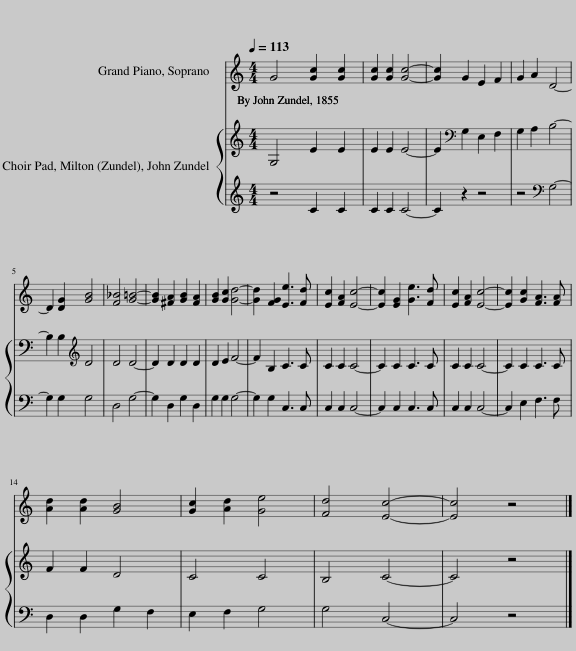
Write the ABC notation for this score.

X:1
%%score 1 { 2 | 3 }
L:1/8
Q:1/4=113
M:4/4
I:linebreak $
K:C
V:1 treble
V:2 treble
V:3 treble
V:1
 G4 [Gc]2 [Gc]2 | [Gc]2 [Gc]2 [Gc]4- | [Gc]2 G2 E2 F2 | G2 A2 D4- |$ D2 [DG]2 [GB]4 | %5
 [F_B]4 [G=B]4- | [GB]2 [^FA]2 [GB]2 [FA]2 | [GB]2 [Gc]2 [Gd]4- | [Gd]2 [FG]2 [Ee]3 [Fd] | [Ec]2 [FA]2 [Ec]4- | %10
 [Ec]2 [EG]2 [Ge]3 [Fd] | [Ec]2 [FA]2 [Ec]4- | [Ec]2 [Gc]2 [FA]3 [FA] |$ [Ad]2 [Ad]2 [GB]4 | [Gc]2 [Ad]2 [Ge]4 | %15
 [Fd]4 [Ec]4- | [Ec]4 z4 |] %17
V:2
 G,4 E2 E2 | E2 E2 E4- | E2[K:bass] G,2 E,2 F,2 | G,2 A,2 B,4- |$ B,2 B,2[K:treble] D4 | %5
 D4 D4- | D2 D2 D2 D2 | D2 E2 F4- | F2 B,2 C3 C | C2 C2 C4- | %10
 C2 C2 C3 C | C2 C2 C4- | C2 C2 C3 C |$ F2 F2 D4 | C4 C4 | %15
 B,4 C4- | C4 z4 |] %17
V:3
 z4 C2 C2 | C2 C2 C4- | C2 z2 z4 | z4[K:bass] G,4- |$ G,2 G,2 G,4 | %5
 D,4 G,4- | G,2 D,2 G,2 D,2 | G,2 G,2 G,4- | G,2 G,2 C,3 C, | C,2 C,2 C,4- | %10
 C,2 C,2 C,3 C, | C,2 C,2 C,4- | C,2 E,2 F,3 F, |$ D,2 D,2 G,2 F,2 | E,2 F,2 G,4 | %15
 G,4 C,4- | C,4 z4 |] %17
